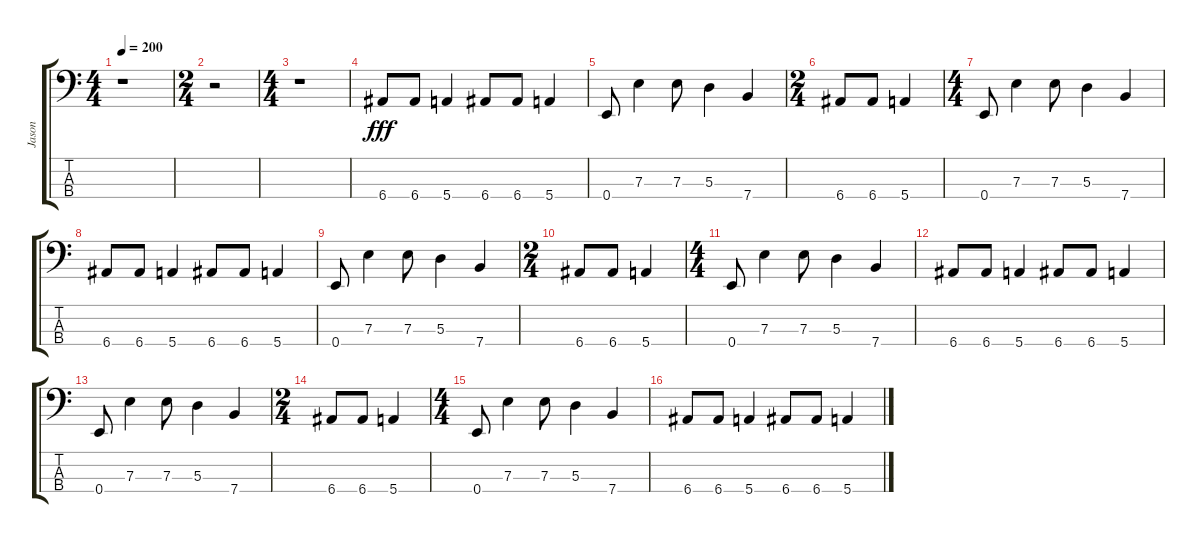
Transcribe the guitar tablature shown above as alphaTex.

\track ("Jason" "Jason") {instrument electricbasspick}
\staff {score tabs}
\tuning (G2 D2 A1 E1) {hide}
\ts (4 4)
\tempo 200
\clef f4
\ks c
r.1{dy f} |
\ts (2 4)
r.2 |
\ts (4 4)
r.1 |
6.4.8{dy fff} 6.4.8 5.4.4 6.4.8 6.4.8 5.4.4 |
0.4.8 7.3.4 7.3.8 5.3.4 7.4.4 |
\ts (2 4)
6.4.8 6.4.8 5.4.4 |
\ts (4 4)
0.4.8 7.3.4 7.3.8 5.3.4 7.4.4 |
6.4.8 6.4.8 5.4.4 6.4.8 6.4.8 5.4.4 |
0.4.8 7.3.4 7.3.8 5.3.4 7.4.4 |
\ts (2 4)
6.4.8 6.4.8 5.4.4 |
\ts (4 4)
0.4.8 7.3.4 7.3.8 5.3.4 7.4.4 |
6.4.8 6.4.8 5.4.4 6.4.8 6.4.8 5.4.4 |
0.4.8 7.3.4 7.3.8 5.3.4 7.4.4 |
\ts (2 4)
6.4.8 6.4.8 5.4.4 |
\ts (4 4)
0.4.8 7.3.4 7.3.8 5.3.4 7.4.4 |
6.4.8 6.4.8 5.4.4 6.4.8 6.4.8 5.4.4
